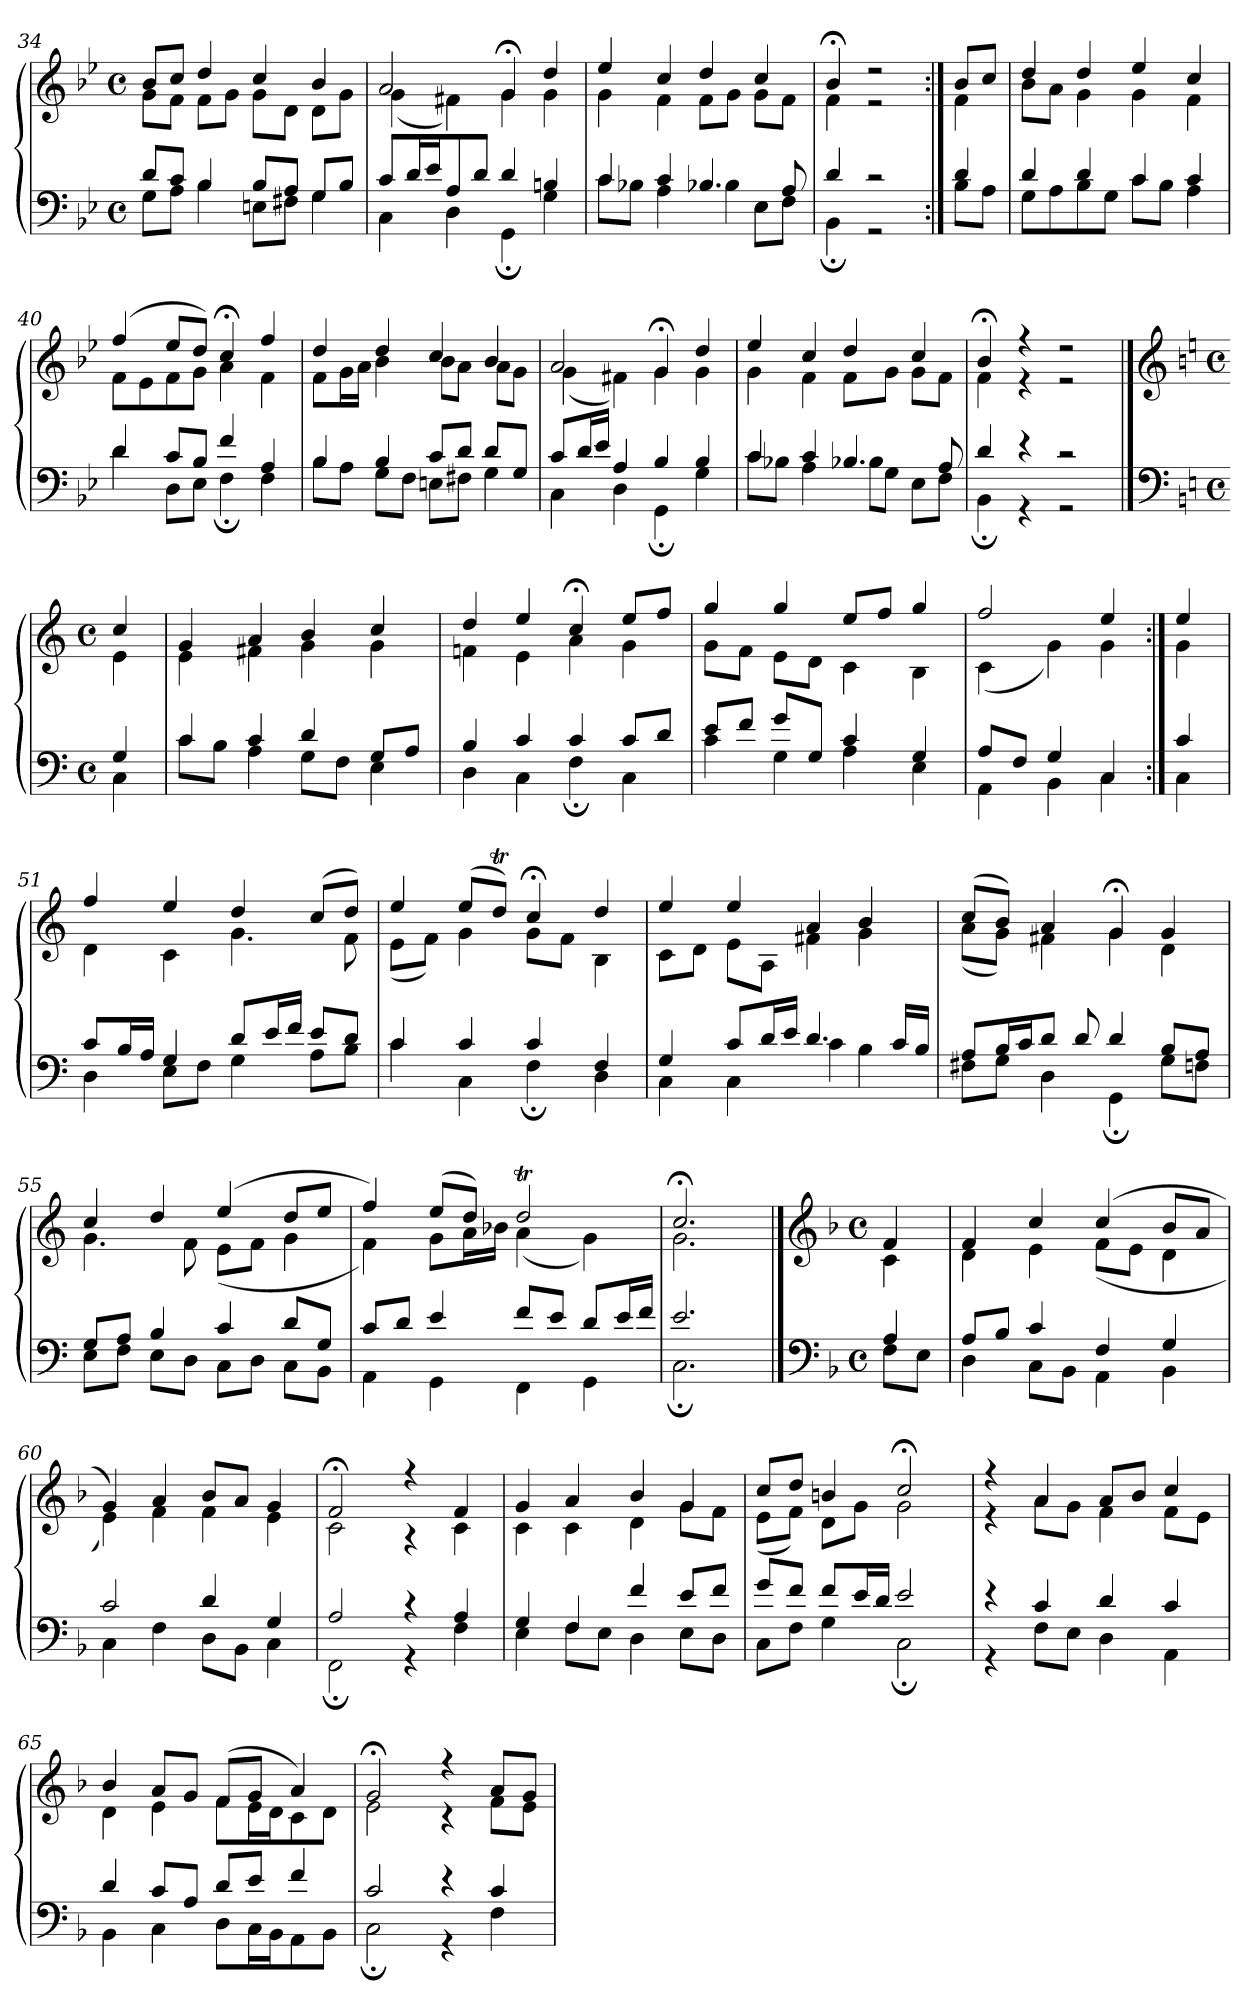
**kern	**kern
*part1	*part1
*staff2	*staff1
*clefF4	*clefG2
*k[b-e-]	*k[b-e-]
*M4/4	*M4/4
*met(c)	*met(c)
=34	=34
*^	*^
8d/L	8G\L	8b-/L	8g\L
8c/J	8A\J	8cc/J	8f\J
4B-/	4B-\	4dd/	8f\L
.	.	.	8g\J
8B-/L	8En\L	4cc/	8g\L
8A/J	8F#X\J	.	8d\J
8G/L	4G\	4b-/	8d\L
8B-/J	.	.	8g\J
=35	=35	=35	=35
8c/L	4C\	2a/	(4g\
16d/L	.	.	.
16e-/J	.	.	.
8A/	4D\	.	4f#X\)
8d/J	.	.	.
4d/	4GG;\	4g;</	4g\
4Bn/	4G\	4dd/	4g\
=36	=36	=36	=36
4c/	8c\L	4ee-/	4g\
.	8B-X\J	.	.
4c/	4A\	4cc/	4f\
4.B-X/	4B-\	4dd/	8f\L
.	.	.	8g\J
.	8E-\L	4cc/	8g\L
8A/	8F\J	.	8f\J
=37	=37	=37	=37
4d/	4BB-;\	4b-;</	4f\
2r	2r	2r	2r
!!LO:LB:g=z	!!
=38:|!	=38:|!	=38:|!	=38:|!
4d/	8B-\L	8b-/L	4f\
.	8A\J	8cc/J	.
=39	=39	=39	=39
4d/	8G\L	4dd/	8b-\L
.	8A\	.	8a\J
4d/	8B-\	4dd/	4g\
.	8G\J	.	.
4c/	8c\L	4ee-/	4g\
.	8B-\J	.	.
4c/	4A\	4cc/	4f\
=40	=40	=40	=40
4d/	4d\	(4ff/	8f\L
.	.	.	8e-\
8c/L	8D\L	8ee-/L	8f\
8B-/J	8E-\J	8dd/J)	8g\J
4f/	4F;\	4cc;</	4a\
4A/	4F\	4ff/	4f\
=41	=41	=41	=41
4B-/	8B-\L	4dd/	8f\L
.	8A\J	.	16g\L
.	.	.	16a\JJ
4B-/	8G\L	4dd/	4b-\
.	8F\J	.	.
8c/L	8En\L	4cc/	8b-\L
8d/J	8F#X\J	.	8a\J
8d/L	4G\	4b-/	8a\L
8G/J	.	.	8g\J
!!LO:PB:g=z	!!
=42	=42	=42	=42
8c/L	4C\	2a/	(4g\
16d/L	.	.	.
16e-/JJ	.	.	.
4A/	4D\	.	4f#X\)
4B-/	4GG;\	4g;</	4g\
4B-/	4G\	4dd/	4g\
=43	=43	=43	=43
4c/	8c\L	4ee-/	4g\
.	8B-X\J	.	.
4c/	4A\	4cc/	4f\
4.B-X/	8B-\L	4dd/	8f\L
.	8G\J	.	8g\J
.	8E-\L	4cc/	8g\L
8A/	8F\J	.	8f\J
=44	=44	=44	=44
4d/	4BB-;\	4b-;</	4f\
4r	4r	4r	4r
2r	2r	2r	2r
!!LO:LB:g=z	!!
==45	==45	==45	==45
*clefF4	*	*clefG2	*
*k[]	*	*k[]	*
*M4/4	*	*M4/4	*
*met(c)	*	*met(c)	*
4G/	4C\	4cc/	4e\
=46	=46	=46	=46
4c/	8c\L	4g/	4e\
.	8B\J	.	.
4c/	4A\	4a/	4f#X\
4d/	8G\L	4b/	4g\
.	8F\J	.	.
8G/L	4E\	4cc/	4g\
8A/J	.	.	.
=47	=47	=47	=47
4B/	4D\	4dd/	4fn\
4c/	4C\	4ee/	4e\
4c/	4F;\	4cc;</	4a\
8c/L	4C\	8ee/L	4g\
8d/J	.	8ff/J	.
=48	=48	=48	=48
8e/L	4c\	4gg/	8g\L
8f/J	.	.	8f\J
8g/L	4G\	4gg/	8e\L
8G/J	.	.	8d\J
4c/	4A\	8ee/L	4c\
.	.	8ff/J	.
4G/	4E\	4gg/	4B\
=49	=49	=49	=49
8A/L	4AA\	2ff/	(4c\
8F/J	.	.	.
4G/	4BB\	.	4g\)
4C/	4C\	4ee/	4g\
!!LO:LB:g=z	!!
=50:|!	=50:|!	=50:|!	=50:|!
4c/	4C\	4ee/	4g\
=51	=51	=51	=51
8c/L	4D\	4ff/	4d\
16B/L	.	.	.
16A/JJ	.	.	.
4G/	8E\L	4ee/	4c\
.	8F\J	.	.
8d/L	4G\	4dd/	4.g\
16e/L	.	.	.
16f/JJ	.	.	.
8e/L	8A\L	(8cc/L	.
8d/J	8B\J	8dd/J)	8f\
=52	=52	=52	=52
4c/	4c\	4ee/	(8e\L
.	.	.	8f\J)
4c/	4C\	(8ee/L	4g\
.	.	8ddT/J)	.
4c/	4F;\	4cc;</	8g\L
.	.	.	8f\J
4F/	4D\	4dd/	4B\
=53	=53	=53	=53
4G/	4C\	4ee/	8c\L
.	.	.	8d\J
8c/L	4C\	4ee/	8e\L
16d/L	.	.	8A\J
16e/JJ	.	.	.
4.d/	4c\	4a/	4f#X\
.	4B\	4b/	4g\
16c/LL	.	.	.
16B/JJ	.	.	.
!!LO:LB:g=z	!!
=54	=54	=54	=54
8A/L	8F#X\L	(8cc/L	(8a\L
16B/L	8G\J	8b/J)	8g\J)
16c/J	.	.	.
8d/J	4D\	4a/	4f#X\
8d/	.	.	.
4d/	4GG;\	4g;</	4g\
8B/L	8G\L	4g/	4d\
8A/J	8Fn\J	.	.
=55	=55	=55	=55
8G/L	8E\L	4cc/	4.g\
8A/J	8F\J	.	.
4B/	8E\L	4dd/	.
.	8D\J	.	8f\
4c/	8C\L	(4ee/	(8e\L
.	8D\J	.	8f\J
8d/L	8C\L	8dd/L	4g\
8G/J	8BB\J	8ee/J	.
=56	=56	=56	=56
8c/L	4AA\	4ff/)	4f\)
8d/J	.	.	.
4e/	4GG\	(8ee/L	8g\L
.	.	8dd/J)	16a\L
.	.	.	16b-X\JJ
8f/L	4FF\	2ddT/	(4a\
8e/J	.	.	.
8d/L	4GG\	.	4g\)
16e/L	.	.	.
16f/JJ	.	.	.
=57	=57	=57	=57
2.e/	2.C;\	2.cc;</	2.g\
!!LO:PB:g=z	!!
==58	==58	==58	==58
*clefF4	*	*clefG2	*
*k[b-]	*	*k[b-]	*
*M4/4	*	*M4/4	*
*met(c)	*	*met(c)	*
4A/	8F\L	4f/	4c\
.	8E\J	.	.
=59	=59	=59	=59
8A/L	4D\	4f/	4d\
8B-/J	.	.	.
4c/	8C\L	4cc/	4e\
.	8BB-\J	.	.
4F/	4AA\	(4cc/	(8f\L
.	.	.	8e\J
4G/	4BB-\	8b-/L	4d\
.	.	8a/J	.
=60	=60	=60	=60
2c/	4C\	4g/)	4e\)
.	4F\	4a/	4f\
4d/	8D\L	8b-/L	4f\
.	8BB-\J	8a/J	.
4G/	4C\	4g/	4e\
=61	=61	=61	=61
2A/	2FF;\	2f;</	2c\
4r	4r	4r	4r
4A/	4F\	4f/	4c\
=62	=62	=62	=62
4G/	4E\	4g/	4c\
4F/	8F\L	4a/	4c\
.	8E\J	.	.
4f/	4D\	4b-/	4d\
8e/L	8E\L	4g/	8g\L
8f/J	8D\J	.	8f\J
!!LO:LB:g=z	!!
=63	=63	=63	=63
8g/L	8C\L	8cc/L	(8e\L
8f/J	8F\J	8dd/J	8f\J)
8f/L	4G\	4bn/	8d\L
16e/L	.	.	8g\J
16d/JJ	.	.	.
2e/	2C;\	2cc;</	2g\
=64	=64	=64	=64
4r	4r	4r	4r
4c/	8F\L	4a/	8a\L
.	8E\J	.	8g\J
4d/	4D\	8a/L	4f\
.	.	8b-/J	.
4c/	4AA\	4cc/	8f\L
.	.	.	8e\J
=65	=65	=65	=65
4d/	4BB-\	4b-/	4d\
8c/L	4C\	8a/L	4e\
8A/J	.	8g/J	.
8d/L	8D\L	(8f/L	8f\L
8e/J	16C\L	8g/J	16e\L
.	16BB-\J	.	16d\J
4f/	8AA\	4a/)	8c\
.	8BB-\J	.	8d\J
=66	=66	=66	=66
2c/	2C;\	2g;</	2e\
4r	4r	4r	4r
4c/	4F\	8a/L	8f\L
.	.	8g/J	8e\J
*v	*v	*	*
*	*v	*v
=	=
*-	*-
